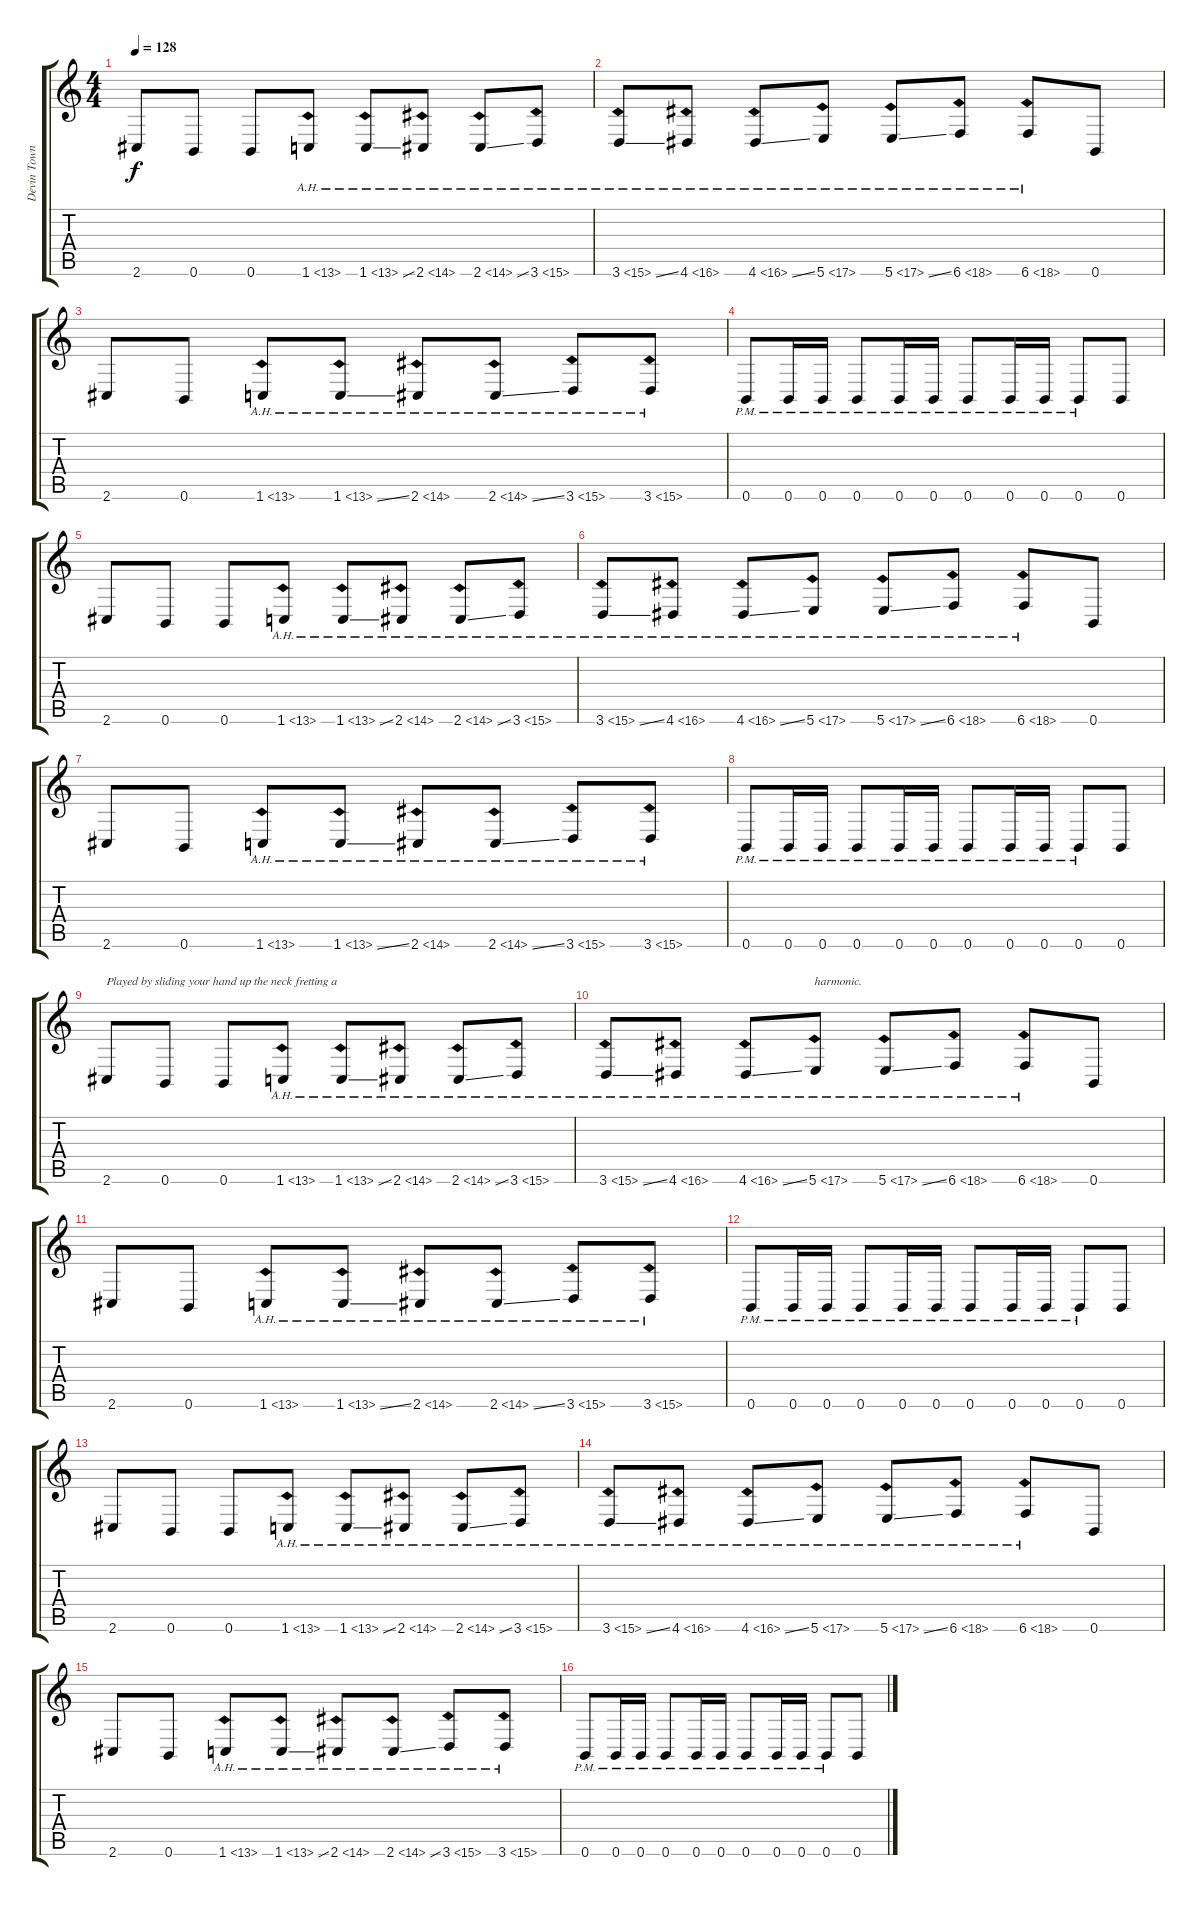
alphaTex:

\track ("Devin Townsend" "Devin Town") {instrument distortionguitar}
\staff {score tabs}
\tuning (Eb4 B3 Gb3 B2 Gb2 B1) {hide}
\ts (4 4)
\tempo 128
\clef g2
\ks c
2.6.8{dy f} 0.6.8 0.6.8 1.6{ah 12}.8 1.6{ah 12 ss}.8 2.6{ah 12}.8 2.6{ah 12 ss}.8 3.6{ah 12}.8 |
3.6{ah 12 ss}.8 4.6{ah 12}.8 4.6{ah 12 ss}.8 5.6{ah 12}.8 5.6{ah 12 ss}.8 6.6{ah 12}.8 6.6{ah 12}.8 0.6.8 |
2.6.8 0.6.8 1.6{ah 12}.8 1.6{ah 12 ss}.8 2.6{ah 12}.8 2.6{ah 12 ss}.8 3.6{ah 12}.8 3.6{ah 12}.8 |
0.6{pm}.8 0.6{pm}.16 0.6{pm}.16 0.6{pm}.8 0.6{pm}.16 0.6{pm}.16 0.6{pm}.8 0.6{pm}.16 0.6{pm}.16 0.6{pm}.8 0.6.8 |
2.6.8 0.6.8 0.6.8 1.6{ah 12}.8 1.6{ah 12 ss}.8 2.6{ah 12}.8 2.6{ah 12 ss}.8 3.6{ah 12}.8 |
3.6{ah 12 ss}.8 4.6{ah 12}.8 4.6{ah 12 ss}.8 5.6{ah 12}.8 5.6{ah 12 ss}.8 6.6{ah 12}.8 6.6{ah 12}.8 0.6.8 |
2.6.8 0.6.8 1.6{ah 12}.8 1.6{ah 12 ss}.8 2.6{ah 12}.8 2.6{ah 12 ss}.8 3.6{ah 12}.8 3.6{ah 12}.8 |
0.6{pm}.8 0.6{pm}.16 0.6{pm}.16 0.6{pm}.8 0.6{pm}.16 0.6{pm}.16 0.6{pm}.8 0.6{pm}.16 0.6{pm}.16 0.6{pm}.8 0.6.8 |
2.6.8{txt "Played by sliding your hand up the neck fretting a"} 0.6.8 0.6.8 1.6{ah 12}.8 1.6{ah 12 ss}.8 2.6{ah 12}.8 2.6{ah 12 ss}.8 3.6{ah 12}.8 |
3.6{ah 12 ss}.8 4.6{ah 12}.8 4.6{ah 12 ss}.8 5.6{ah 12}.8{txt "harmonic."} 5.6{ah 12 ss}.8 6.6{ah 12}.8 6.6{ah 12}.8 0.6.8 |
2.6.8 0.6.8 1.6{ah 12}.8 1.6{ah 12 ss}.8 2.6{ah 12}.8 2.6{ah 12 ss}.8 3.6{ah 12}.8 3.6{ah 12}.8 |
0.6{pm}.8 0.6{pm}.16 0.6{pm}.16 0.6{pm}.8 0.6{pm}.16 0.6{pm}.16 0.6{pm}.8 0.6{pm}.16 0.6{pm}.16 0.6{pm}.8 0.6.8 |
2.6.8 0.6.8 0.6.8 1.6{ah 12}.8 1.6{ah 12 ss}.8 2.6{ah 12}.8 2.6{ah 12 ss}.8 3.6{ah 12}.8 |
3.6{ah 12 ss}.8 4.6{ah 12}.8 4.6{ah 12 ss}.8 5.6{ah 12}.8 5.6{ah 12 ss}.8 6.6{ah 12}.8 6.6{ah 12}.8 0.6.8 |
2.6.8 0.6.8 1.6{ah 12}.8 1.6{ah 12 ss}.8 2.6{ah 12}.8 2.6{ah 12 ss}.8 3.6{ah 12}.8 3.6{ah 12}.8 |
0.6{pm}.8 0.6{pm}.16 0.6{pm}.16 0.6{pm}.8 0.6{pm}.16 0.6{pm}.16 0.6{pm}.8 0.6{pm}.16 0.6{pm}.16 0.6{pm}.8 0.6.8
